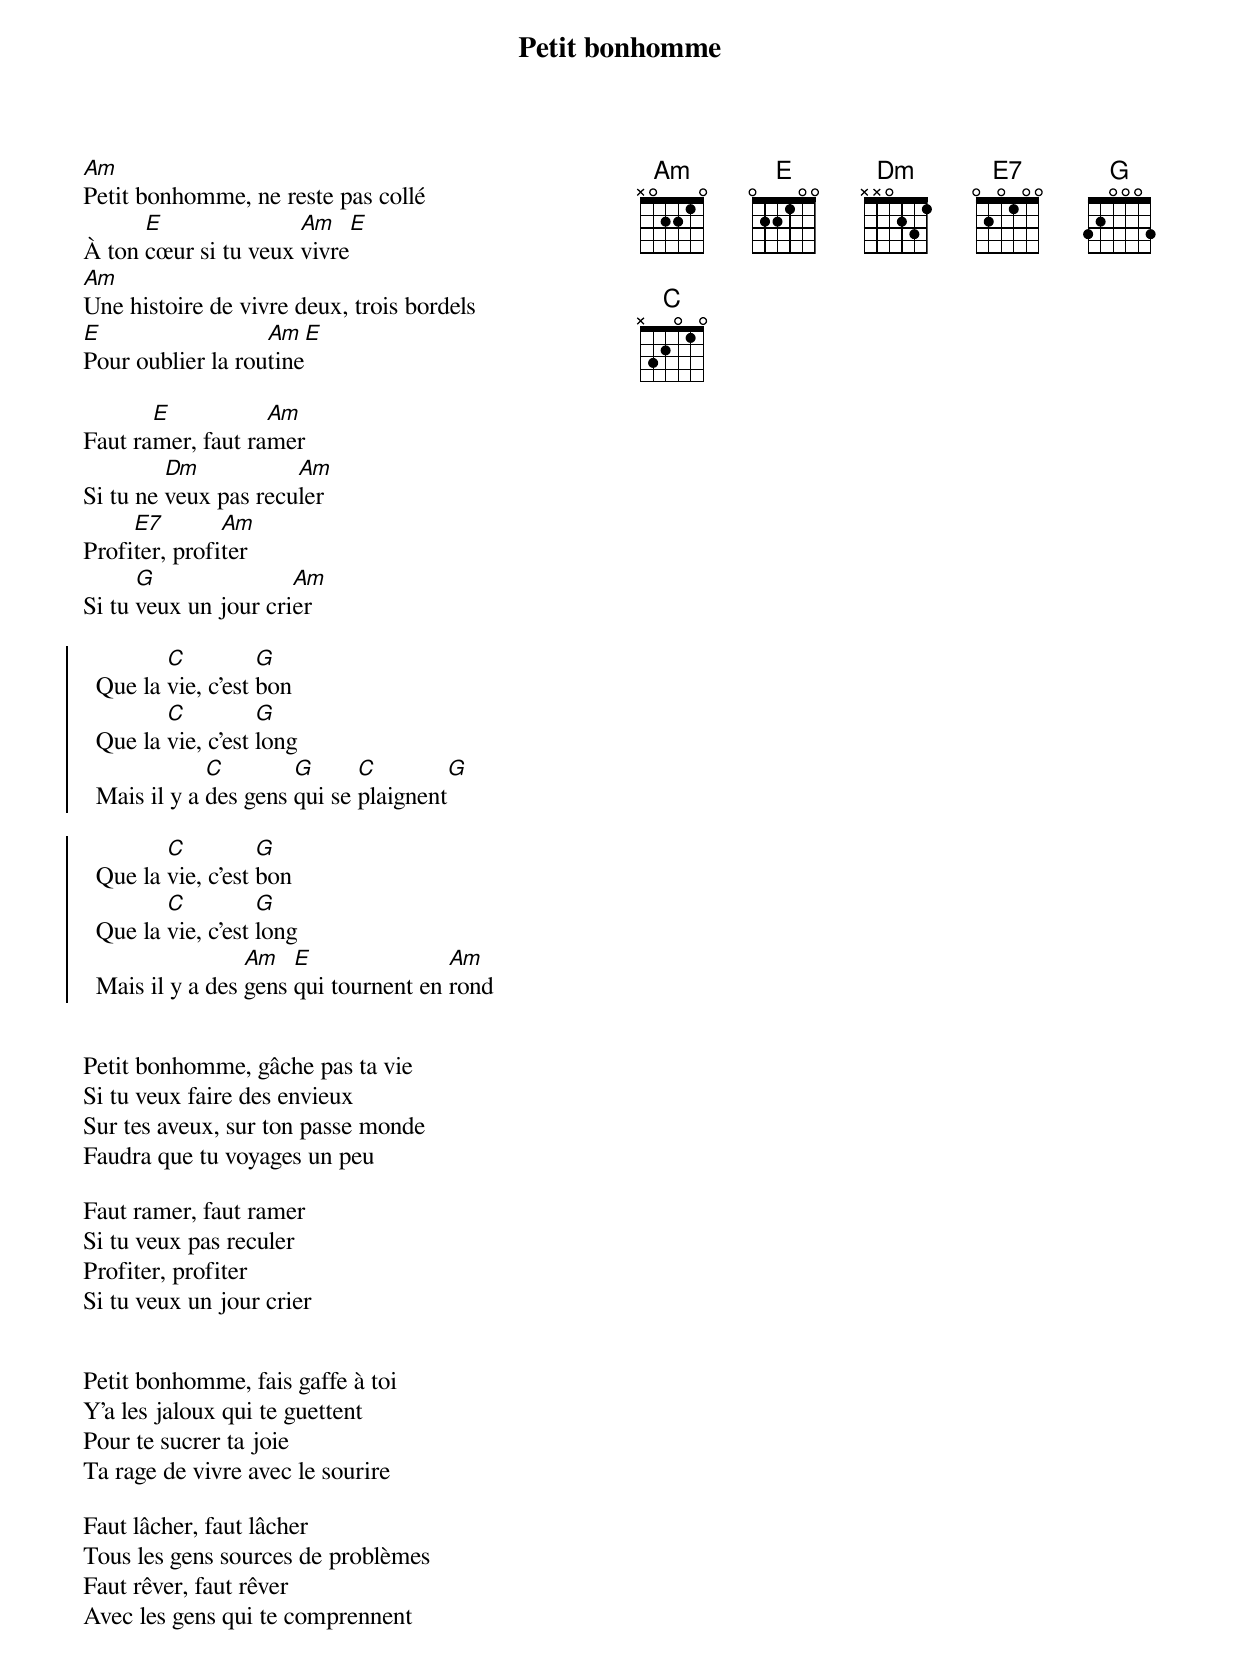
{title: Petit bonhomme}
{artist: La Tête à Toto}
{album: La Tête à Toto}
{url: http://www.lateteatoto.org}
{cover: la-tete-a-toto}
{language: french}
{columns: 2}
{define: Am frets X 0 2 2 1 0}
{define: E frets 0 2 2 1 0 0}
{define: Dm frets X X 0 2 3 1}
{define: E7 frets 0 2 0 1 0 0}
{define: G frets 3 2 0 0 0 3}
{define: C frets X 3 2 0 1 0}


[Am]Petit bonhomme, ne reste pas collé
À ton [E]cœur si tu veux [Am]vivre[E]
[Am]Une histoire de vivre deux, trois bordels
[E]Pour oublier la rou[Am]tine[E]

Faut ra[E]mer, faut ra[Am]mer
Si tu ne [Dm]veux pas recu[Am]ler
Profi[E7]ter, profi[Am]ter
Si tu [G]veux un jour cri[Am]er

{start_of_chorus}
  Que la [C]vie, c'est [G]bon
  Que la [C]vie, c'est [G]long
  Mais il y a [C]des gens [G]qui se [C]plaignent[G]
{end_of_chorus}

{start_of_chorus}
  Que la [C]vie, c'est [G]bon
  Que la [C]vie, c'est [G]long
  Mais il y a des [Am]gens [E]qui tournent en [Am]rond
{end_of_chorus}


Petit bonhomme, gâche pas ta vie
Si tu veux faire des envieux
Sur tes aveux, sur ton passe monde
Faudra que tu voyages un peu

Faut ramer, faut ramer
Si tu veux pas reculer
Profiter, profiter
Si tu veux un jour crier


Petit bonhomme, fais gaffe à toi
Y'a les jaloux qui te guettent
Pour te sucrer ta joie
Ta rage de vivre avec le sourire

Faut lâcher, faut lâcher
Tous les gens sources de problèmes
Faut rêver, faut rêver
Avec les gens qui te comprennent
